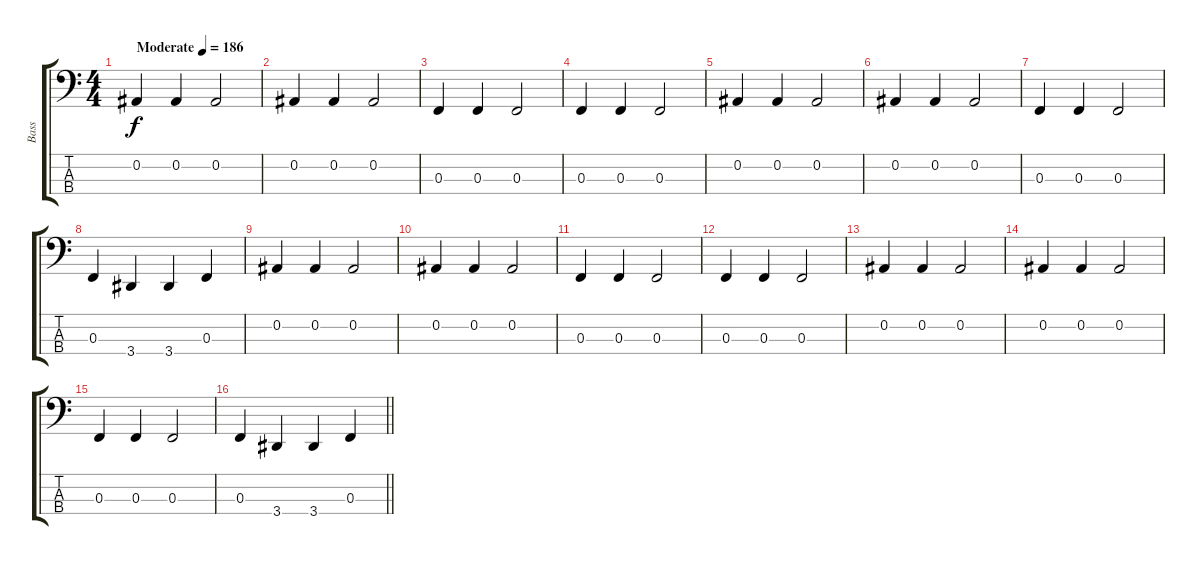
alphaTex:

\track ("Bass" "Bass") {instrument electricbasspick}
\staff {score tabs}
\tuning (Eb2 Bb1 F1 C1) {hide}
\ts (4 4)
\tempo (186 "Moderate")
\clef f4
\ks c
0.2.4{dy f instrument electricbasspick} 0.2.4 0.2.2 |
0.2.4 0.2.4 0.2.2 |
0.3.4 0.3.4 0.3.2 |
0.3.4 0.3.4 0.3.2 |
0.2.4 0.2.4 0.2.2 |
0.2.4 0.2.4 0.2.2 |
0.3.4 0.3.4 0.3.2 |
0.3.4 3.4.4 3.4.4 0.3.4 |
0.2.4 0.2.4 0.2.2 |
0.2.4 0.2.4 0.2.2 |
0.3.4 0.3.4 0.3.2 |
0.3.4 0.3.4 0.3.2 |
0.2.4 0.2.4 0.2.2 |
0.2.4 0.2.4 0.2.2 |
0.3.4 0.3.4 0.3.2 |
\barLineRight lightlight
0.3.4 3.4.4 3.4.4 0.3.4
